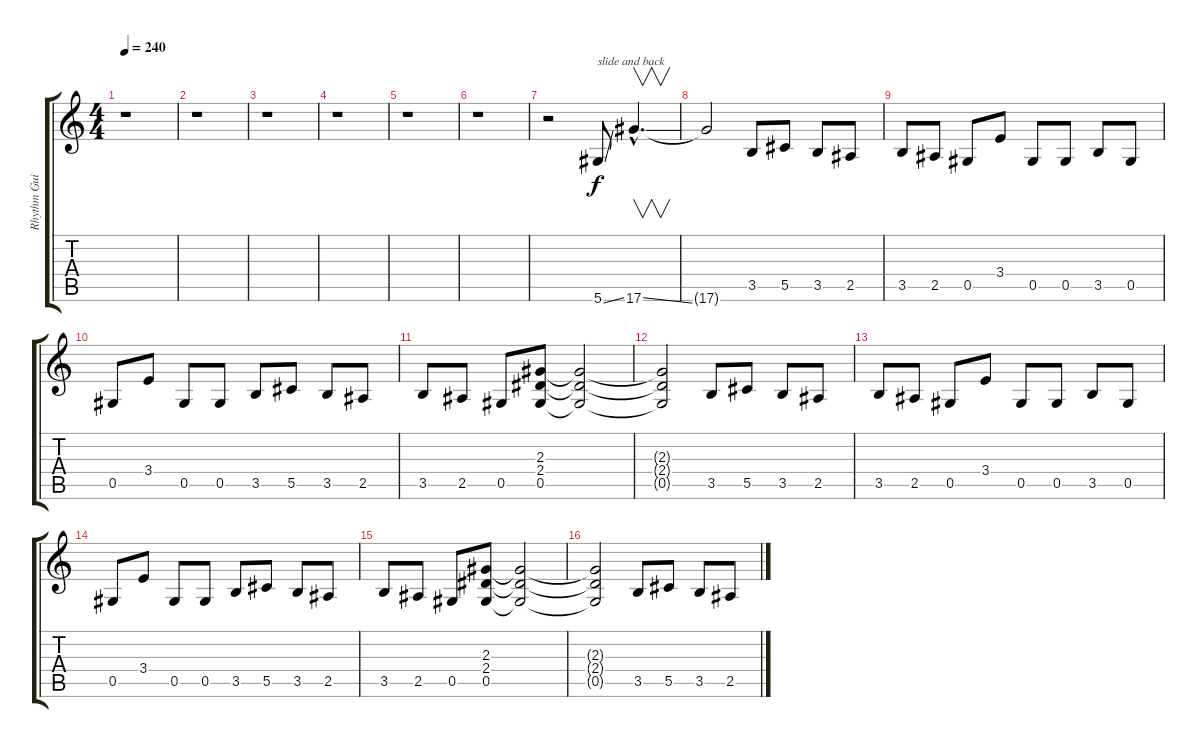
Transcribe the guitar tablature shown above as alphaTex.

\track ("Rhythm Guitar" "Rhythm Gui") {instrument overdrivenguitar}
\staff {score tabs}
\tuning (Eb4 Bb3 Gb3 Db3 Ab2 Eb2) {hide}
\ts (4 4)
\tempo 240
\clef g2
\ks c
r.1{dy f instrument overdrivenguitar} |
r.1 |
r.1 |
r.1 |
r.1 |
r.1 |
r.2 5.6{ss}.8{txt "slide and back"} 17.6{ss hac}.4{v d} |
17.6{t}.2 3.5.8 5.5.8 3.5.8 2.5.8 |
3.5.8 2.5.8 0.5.8 3.4.8 0.5.8 0.5.8 3.5.8 0.5.8 |
0.5.8 3.4.8 0.5.8 0.5.8 3.5.8 5.5.8 3.5.8 2.5.8 |
3.5.8 2.5.8 0.5.8 (2.3 2.4 0.5).8 (2.3{t} 2.4{t} 0.5{t}).2 |
(2.3{t} 2.4{t} 0.5{t}).2 3.5.8 5.5.8 3.5.8 2.5.8 |
3.5.8 2.5.8 0.5.8 3.4.8 0.5.8 0.5.8 3.5.8 0.5.8 |
0.5.8 3.4.8 0.5.8 0.5.8 3.5.8 5.5.8 3.5.8 2.5.8 |
3.5.8 2.5.8 0.5.8 (2.3 2.4 0.5).8 (2.3{t} 2.4{t} 0.5{t}).2 |
(2.3{t} 2.4{t} 0.5{t}).2 3.5.8 5.5.8 3.5.8 2.5.8
